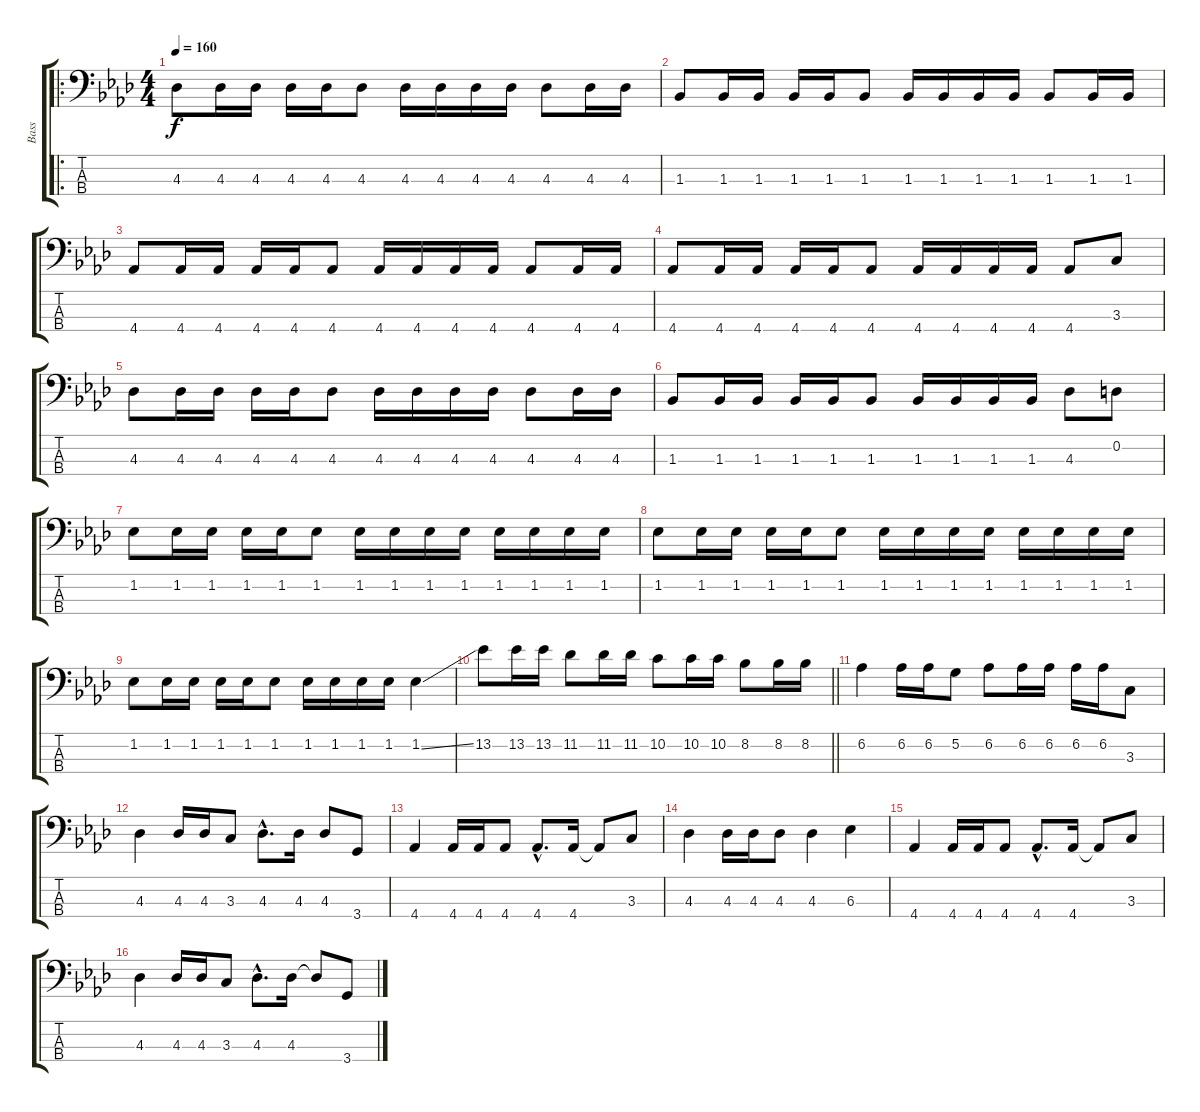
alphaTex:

\track ("Bass" "Bass") {instrument electricbasspick}
\staff {score tabs}
\tuning (G2 D2 A1 E1) {hide}
\ro
\ts (4 4)
\tempo 160
\clef f4
\ks ab
4.3.8{dy f} 4.3.16 4.3.16 4.3.16 4.3.16 4.3.8 4.3.16 4.3.16 4.3.16 4.3.16 4.3.8 4.3.16 4.3.16 |
1.3.8 1.3.16 1.3.16 1.3.16 1.3.16 1.3.8 1.3.16 1.3.16 1.3.16 1.3.16 1.3.8 1.3.16 1.3.16 |
4.4.8 4.4.16 4.4.16 4.4.16 4.4.16 4.4.8 4.4.16 4.4.16 4.4.16 4.4.16 4.4.8 4.4.16 4.4.16 |
4.4.8 4.4.16 4.4.16 4.4.16 4.4.16 4.4.8 4.4.16 4.4.16 4.4.16 4.4.16 4.4.8 3.3.8 |
4.3.8 4.3.16 4.3.16 4.3.16 4.3.16 4.3.8 4.3.16 4.3.16 4.3.16 4.3.16 4.3.8 4.3.16 4.3.16 |
1.3.8 1.3.16 1.3.16 1.3.16 1.3.16 1.3.8 1.3.16 1.3.16 1.3.16 1.3.16 4.3.8 0.2.8 |
1.2.8 1.2.16 1.2.16 1.2.16 1.2.16 1.2.8 1.2.16 1.2.16 1.2.16 1.2.16 1.2.16 1.2.16 1.2.16 1.2.16 |
1.2.8 1.2.16 1.2.16 1.2.16 1.2.16 1.2.8 1.2.16 1.2.16 1.2.16 1.2.16 1.2.16 1.2.16 1.2.16 1.2.16 |
1.2.8 1.2.16 1.2.16 1.2.16 1.2.16 1.2.8 1.2.16 1.2.16 1.2.16 1.2.16 1.2{ss}.4 |
\barLineRight lightlight
13.2.8 13.2.16 13.2.16 11.2.8 11.2.16 11.2.16 10.2.8 10.2.16 10.2.16 8.2.8 8.2.16 8.2.16 |
6.2.4 6.2.16 6.2.16 5.2.8 6.2.8 6.2.16 6.2.16 6.2.16 6.2.16 3.3.8 |
4.3.4 4.3.16 4.3.16 3.3.8 4.3{hac}.8{d} 4.3.16 4.3.8 3.4.8 |
4.4.4 4.4.16 4.4.16 4.4.8 4.4{hac}.8{d} 4.4.16 4.4{t}.8 3.3.8 |
4.3.4 4.3.16 4.3.16 4.3.8 4.3.4 6.3.4 |
4.4.4 4.4.16 4.4.16 4.4.8 4.4{hac}.8{d} 4.4.16 4.4{t}.8 3.3.8 |
4.3.4 4.3.16 4.3.16 3.3.8 4.3{hac}.8{d} 4.3.16 4.3{t}.8 3.4.8
